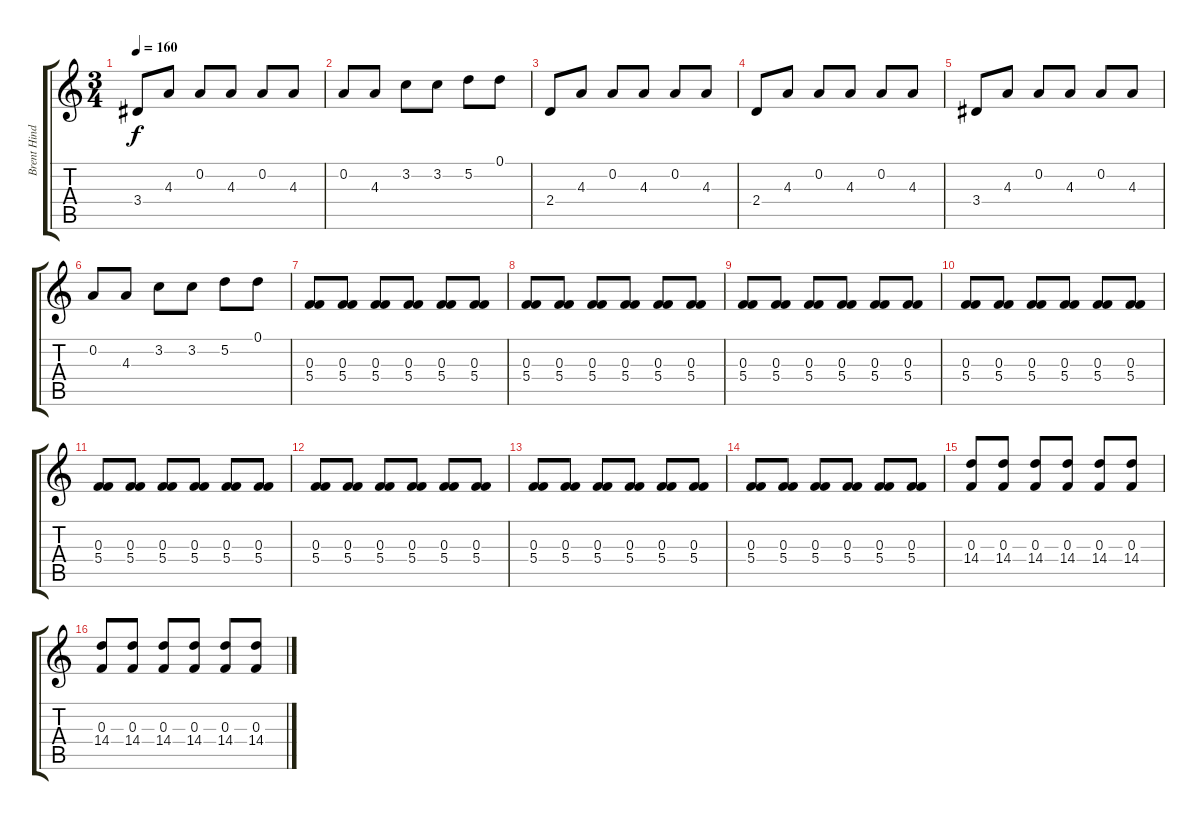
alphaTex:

\track ("Brent Hinds" "Brent Hind") {instrument acousticguitarsteel}
\staff {score tabs}
\tuning (D4 A3 F3 C3 G2 D2) {hide}
\ts (3 4)
\tempo 160
\clef g2
\ks c
3.4.8{dy f} 4.3.8 0.2.8 4.3.8 0.2.8 4.3.8 |
0.2.8 4.3.8 3.2.8 3.2.8 5.2.8 0.1.8 |
2.4.8 4.3.8 0.2.8 4.3.8 0.2.8 4.3.8 |
2.4.8 4.3.8 0.2.8 4.3.8 0.2.8 4.3.8 |
3.4.8 4.3.8 0.2.8 4.3.8 0.2.8 4.3.8 |
0.2.8 4.3.8 3.2.8 3.2.8 5.2.8 0.1.8 |
(0.3 5.4).8 (0.3 5.4).8 (0.3 5.4).8 (0.3 5.4).8 (0.3 5.4).8 (0.3 5.4).8 |
(0.3 5.4).8 (0.3 5.4).8 (0.3 5.4).8 (0.3 5.4).8 (0.3 5.4).8 (0.3 5.4).8 |
(0.3 5.4).8 (0.3 5.4).8 (0.3 5.4).8 (0.3 5.4).8 (0.3 5.4).8 (0.3 5.4).8 |
(0.3 5.4).8 (0.3 5.4).8 (0.3 5.4).8 (0.3 5.4).8 (0.3 5.4).8 (0.3 5.4).8 |
(0.3 5.4).8 (0.3 5.4).8 (0.3 5.4).8 (0.3 5.4).8 (0.3 5.4).8 (0.3 5.4).8 |
(0.3 5.4).8 (0.3 5.4).8 (0.3 5.4).8 (0.3 5.4).8 (0.3 5.4).8 (0.3 5.4).8 |
(0.3 5.4).8 (0.3 5.4).8 (0.3 5.4).8 (0.3 5.4).8 (0.3 5.4).8 (0.3 5.4).8 |
(0.3 5.4).8 (0.3 5.4).8 (0.3 5.4).8 (0.3 5.4).8 (0.3 5.4).8 (0.3 5.4).8 |
(0.3 14.4).8 (0.3 14.4).8 (0.3 14.4).8 (0.3 14.4).8 (0.3 14.4).8 (0.3 14.4).8 |
(0.3 14.4).8 (0.3 14.4).8 (0.3 14.4).8 (0.3 14.4).8 (0.3 14.4).8 (0.3 14.4).8
